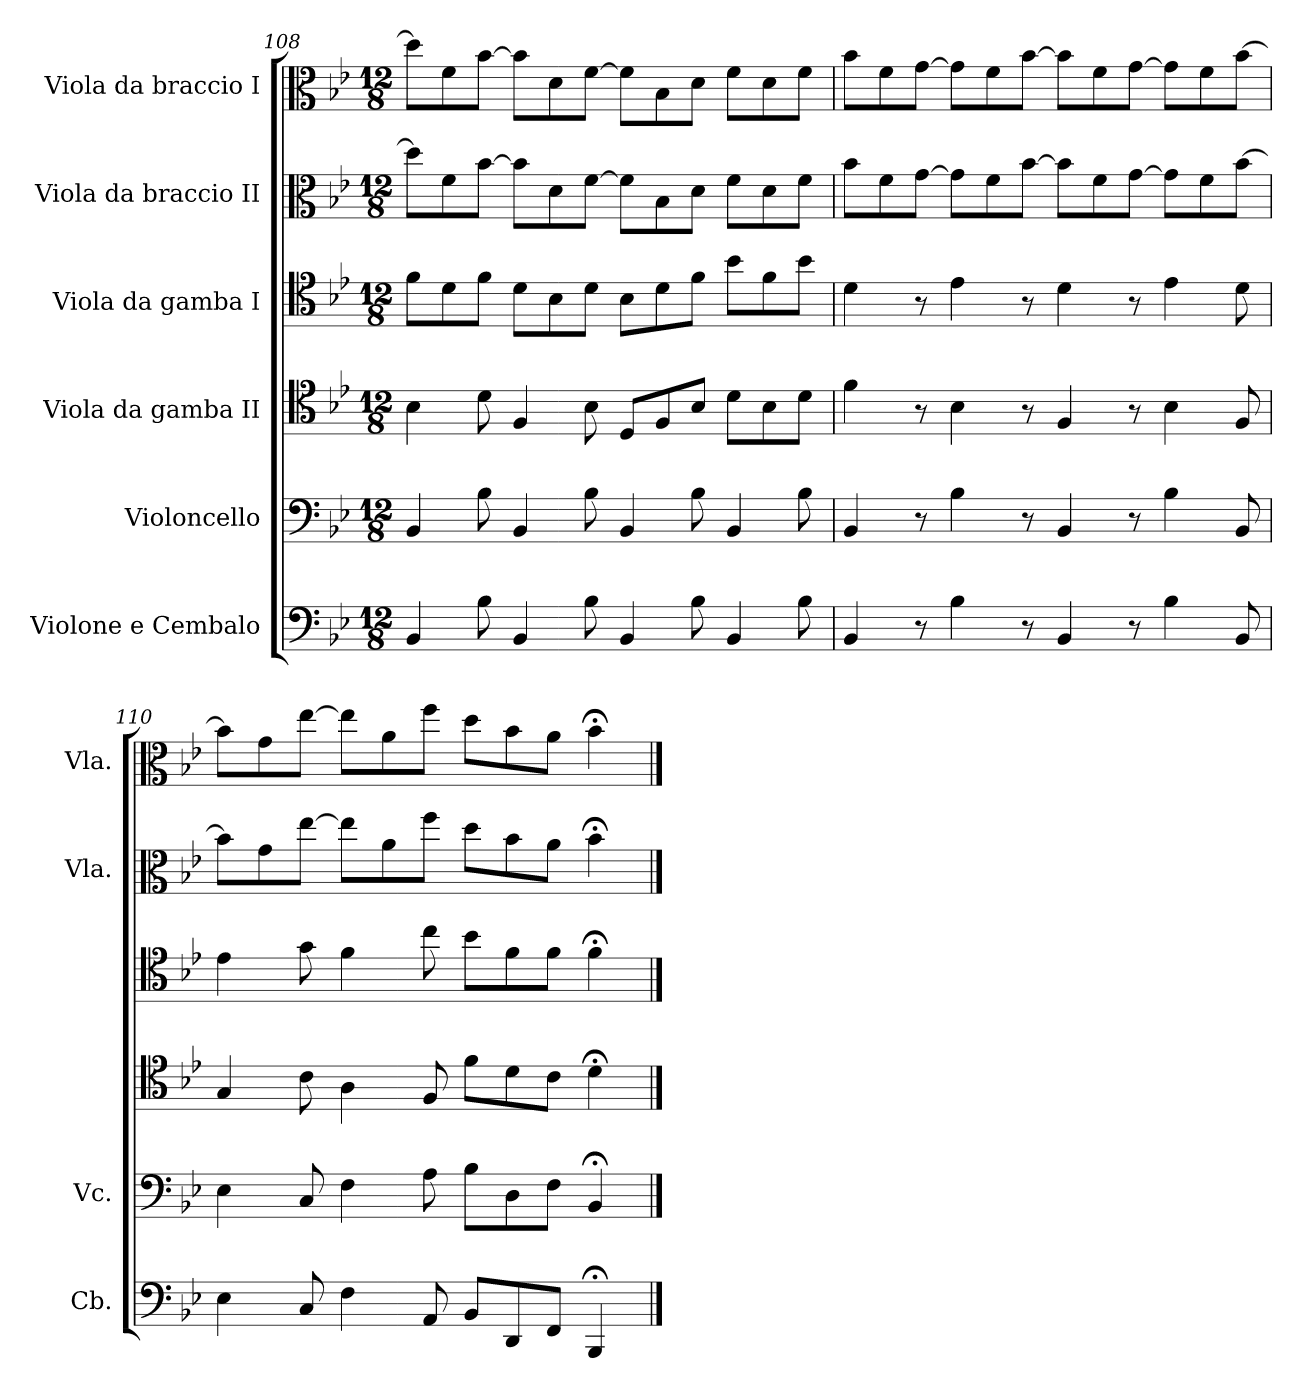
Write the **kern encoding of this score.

**kern	**kern	**kern	**kern	**kern	**kern
*part6	*part5	*part4	*part3	*part2	*part1
*staff6	*staff5	*staff4	*staff3	*staff2	*staff1
*I"Violone e Cembalo	*I"Violoncello	*I"Viola da gamba II	*I"Viola da gamba I	*I"Viola da braccio II	*I"Viola da braccio I
*I'Cb.	*I'Vc.	*	*	*I'Vla.	*I'Vla.
*clefF4	*clefF4	*clefC4	*clefC4	*clefC3	*clefC3
*ITrd7c12	*	*	*	*	*
*k[b-e-]	*k[b-e-]	*k[b-e-]	*k[b-e-]	*k[b-e-]	*k[b-e-]
*B-:	*B-:	*B-:	*B-:	*B-:	*B-:
*M12/8	*M12/8	*M12/8	*M12/8	*M12/8	*M12/8
=108	=108	=108	=108	=108	=108
4BBB-i/	4BB-i/	4B-i\	8fi\L	8ddi\L]	8ddi\L]
.	.	.	8di\	8fi\	8fi\
8BB-i\	8B-i\	8di\	8fi\J	[8b-i\J	[8b-i\J
4BBB-i/	4BB-i/	4Fi/	8di\L	8b-i\L]	8b-i\L]
.	.	.	8B-i\	8di\	8di\
8BB-i\	8B-i\	8B-i\	8di\J	[8fi\J	[8fi\J
4BBB-i/	4BB-i/	8Di/L	8B-i\L	8fi\L]	8fi\L]
.	.	8Fi/	8di\	8B-i\	8B-i\
8BB-i\	8B-i\	8B-i/J	8fi\J	8di\J	8di\J
4BBB-i/	4BB-i/	8di\L	8b-i\L	8fi\L	8fi\L
.	.	8B-i\	8fi\	8di\	8di\
8BB-i\	8B-i\	8di\J	8b-i\J	8fi\J	8fi\J
=109	=109	=109	=109	=109	=109
4BBB-i/	4BB-i/	4fi\	4di\	8b-i\L	8b-i\L
.	.	.	.	8fi\	8fi\
8r	8r	8r	8r	[8gi\J	[8gi\J
4BB-i\	4B-i\	4B-i\	4e-i\	8gi\L]	8gi\L]
.	.	.	.	8fi\	8fi\
8r	8r	8r	8r	[8b-i\J	[8b-i\J
4BBB-i/	4BB-i/	4Fi/	4di\	8b-i\L]	8b-i\L]
.	.	.	.	8fi\	8fi\
8r	8r	8r	8r	[8gi\J	[8gi\J
4BB-i\	4B-i\	4B-i\	4e-i\	8gi\L]	8gi\L]
.	.	.	.	8fi\	8fi\
8BBB-i/	8BB-i/	8Fi/	8di\	[8b-i\J	[8b-i\J
=110	=110	=110	=110	=110	=110
4EE-i\	4E-i\	4Gi/	4e-i\	8b-i\L]	8b-i\L]
.	.	.	.	8gi\	8gi\
8CCi/	8Ci/	8ci\	8gi\	[8ee-i\J	[8ee-i\J
4FFi\	4Fi\	4Ai\	4fi\	8ee-i\L]	8ee-i\L]
.	.	.	.	8ai\	8ai\
8AAAi/	8Ai\	8Fi/	8cci\	8ffi\J	8ffi\J
8BBB-i/L	8B-i\L	8fi\L	8b-i\L	8ddi\L	8ddi\L
8DDDi/	8Di\	8di\	8fi\	8b-i\	8b-i\
8FFFi/J	8Fi\J	8ci\J	8fi\J	8ai\J	8ai\J
4BBBB-;i/	4BB-;i/	4d;i\	4f;i\	4b-;i\	4b-;i\
==	==	==	==	==	==
*-	*-	*-	*-	*-	*-
